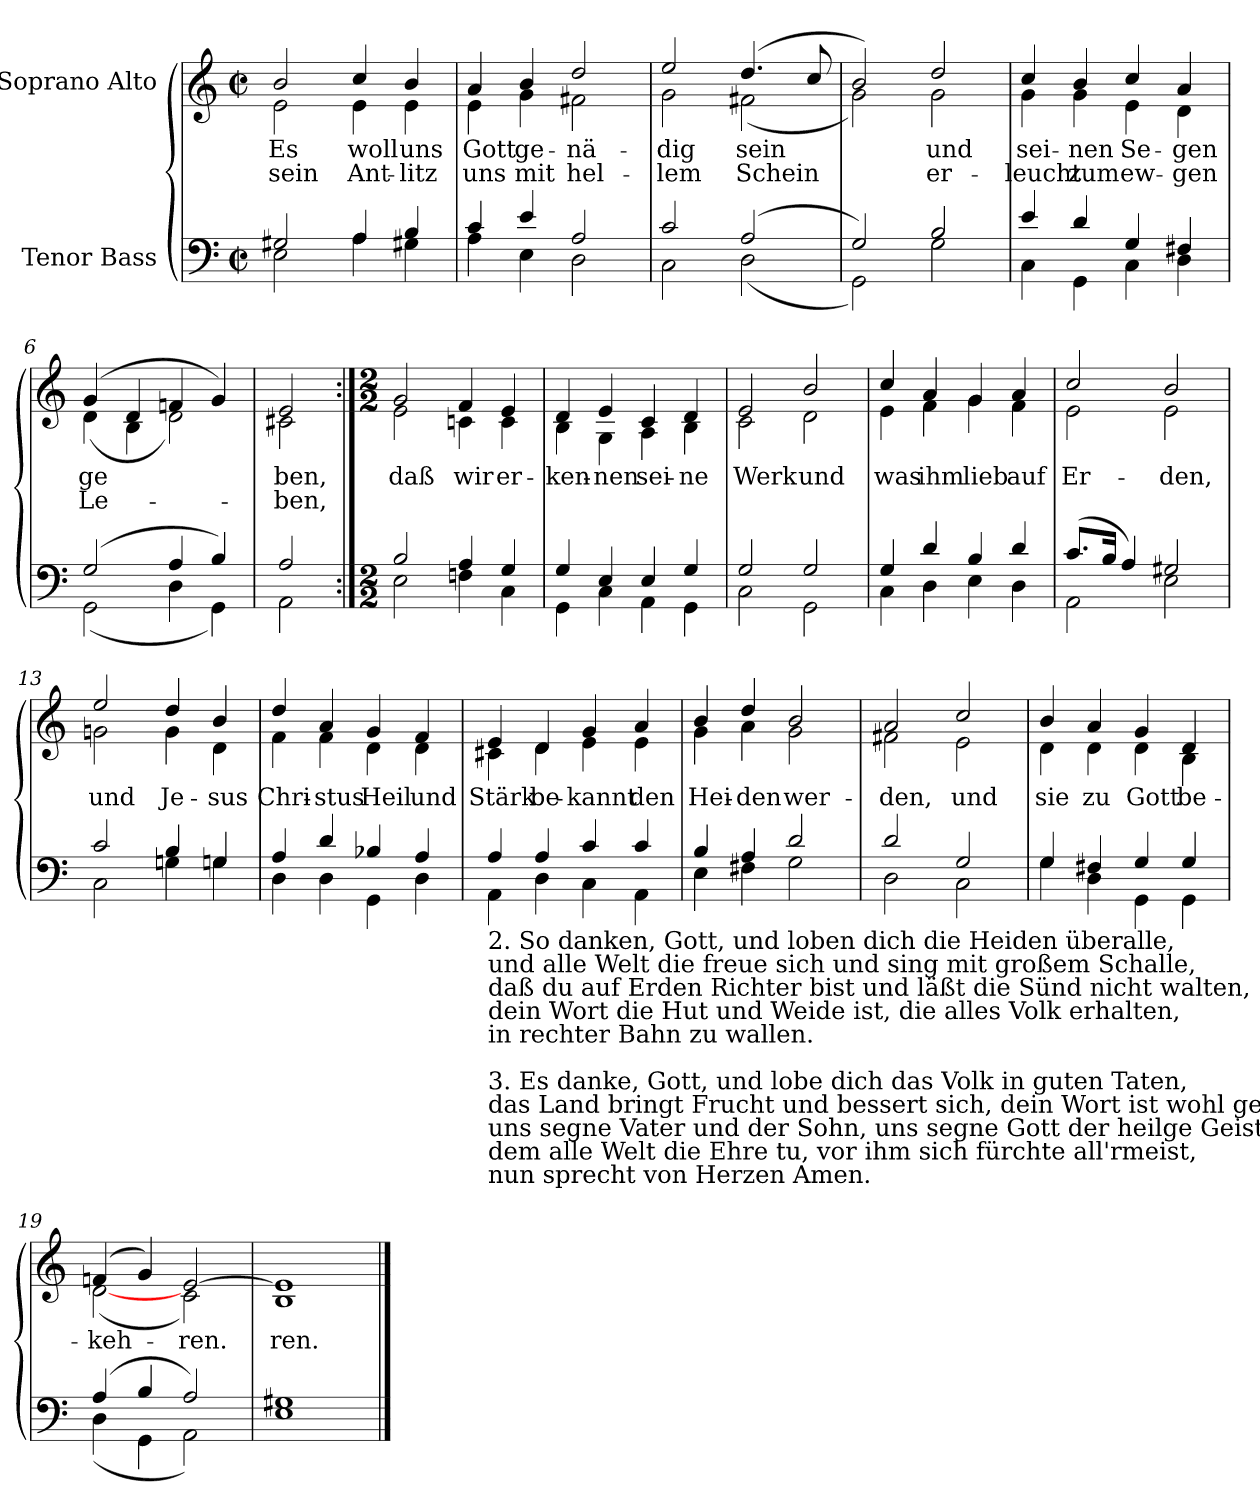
**kern	**kern	**text	**text
*part2	*part1	*part1	*part1
*staff2	*staff1	*staff1	*staff1
*I"Tenor Bass	*I"Soprano Alto	*	*
*clefF4	*clefG2	*	*
*k[]	*k[]	*	*
*C:	*C:	*	*
*M2/2	*M2/2	*	*
*met(c|)	*met(c|)	*	*
=1	=1	=1	=1
*^	*	*	*
!	!	!LO:TX:a:cj:t=Cornelius Becker\n(1561-1604)	!	!
!	!	!LO:TX:a:cj:t=Psalm 67, SWV 164	!	!
!	!	!LO:TX:a:cj:t=Heinrich Schütz\n(1585-1672)	!	!
!	!	!	!LO:LY:b	!LO:LY:b
*	*	*^	*	*
2G#X/	2E\	2b/	2e\	Es	sein
!	!	!	!	!LO:LY:b	!LO:LY:b
4A/	4A\	4cc/	4e\	woll	Ant-
!	!	!	!	!LO:LY:b	!LO:LY:b
4B/	4G#X\	4b/	4e\	-uns	litz
=2	=2	=2	=2	=2	=2
!	!	!	!	!LO:LY:b	!LO:LY:b
4c/	4A\	4a/	4e\	Gott	uns
!	!	!	!	!LO:LY:b	!LO:LY:b
4e/	4E\	4b/	4g\	ge-	-mit
!	!	!	!	!LO:LY:b	!LO:LY:b
2A/	2D\	2dd/	2f#X\	nä-	-hel-
=3	=3	=3	=3	=3	=3
!	!	!	!	!LO:LY:b	!LO:LY:b
2c/	2C\	2ee/	2g\	-dig	lem
!	!	!	!	!LO:LY:b	!LO:LY:b
(>2A/	(<2D\	(>4.dd/	(<2f#X\	sein	Schein
.	.	8cc/	.	.	.
=4	=4	=4	=4	=4	=4
2G/)	2GG\)	2b/)	2g\)	.	.
!	!	!	!	!LO:LY:b	!LO:LY:b
2B/	2G\	2dd/	2g\	und	er-
=5	=5	=5	=5	=5	=5
!	!	!	!	!LO:LY:b	!LO:LY:b
4e/	4C\	4cc/	4g\	-sei-	-leucht
!	!	!	!	!LO:LY:b	!LO:LY:b
4d/	4GG\	4b/	4g\	nen	zum
!	!	!	!	!LO:LY:b	!LO:LY:b
4G/	4C\	4cc/	4e\	Se-	-ew-
!	!	!	!	!LO:LY:b	!LO:LY:b
4F#X/	4D\	4a/	4d\	-gen	gen
=6	=6	=6	=6	=6	=6
!	!	!	!	!LO:LY:b	!LO:LY:b
(>2G/	(<2GG\	(>4g/	(<4d\	ge	Le-
.	.	4d/	4B\	.	.
4A/	4D\	4fn/	2d\)	.	.
4B/)	4GG\)	4g/)	.	.	.
=7	=7	=7	=7	=7	=7
!	!	!	!	!LO:LY:b	!LO:LY:b
2A/	2AA\	2e/	2c#X\	ben,	ben,
!!LO:LB:g=z	!!
=8:|!	=8:|!	=8:|!	=8:|!	=8:|!	=8:|!
*M2/2	*	*M2/2	*	*	*
!	!	!	!	!LO:LY:b	!
2B/	2E\	2g/	2e\	daß	.
!	!	!	!	!LO:LY:b	!
4A/	4Fn\	4f/	4cn\	wir	.
!	!	!	!	!LO:LY:b	!
4G/	4C\	4e/	4c\	er-	.
=9	=9	=9	=9	=9	=9
!	!	!	!	!LO:LY:b	!
4G/	4GG\	4d/	4B\	-ken-	.
!	!	!	!	!LO:LY:b	!
4E/	4C\	4e/	4G\	-nen	.
!	!	!	!	!LO:LY:b	!
4E/	4AA\	4c/	4A\	sei-	.
!	!	!	!	!LO:LY:b	!
4G/	4GG\	4d/	4B\	-ne	.
=10	=10	=10	=10	=10	=10
!	!	!	!	!LO:LY:b	!
2G/	2C\	2e/	2c\	Werk	.
!	!	!	!	!LO:LY:b	!
2G/	2GG\	2b/	2d\	und	.
=11	=11	=11	=11	=11	=11
!	!	!	!	!LO:LY:b	!
4G/	4C\	4cc/	4e\	was	.
!	!	!	!	!LO:LY:b	!
4d/	4D\	4a/	4f\	ihm	.
!	!	!	!	!LO:LY:b	!
4B/	4E\	4g/	4g\	lieb	.
!	!	!	!	!LO:LY:b	!
4d/	4D\	4a/	4f\	auf	.
=12	=12	=12	=12	=12	=12
!	!	!	!	!LO:LY:b	!
(>8.c/L	2AA\	2cc/	2e\	Er-	.
16B/J	.	.	.	.	.
4A/)	.	.	.	.	.
!	!	!	!	!LO:LY:b	!
2G#X/	2E\	2b/	2e\	-den,	.
=13	=13	=13	=13	=13	=13
!	!	!	!	!LO:LY:b	!
2c/	2C\	2ee/	2gn\	und	.
!	!	!	!	!LO:LY:b	!
4B/	4Gn\	4dd/	4g\	Je-	.
!	!	!	!	!LO:LY:b	!
4Gn/	4G\	4b/	4d\	-sus	.
!!LO:LB:g=z	!!
=14	=14	=14	=14	=14	=14
!	!	!	!	!LO:LY:b	!
4A/	4D\	4dd/	4f\	Chri-	.
!	!	!	!	!LO:LY:b	!
4d/	4D\	4a/	4f\	-stus	.
!	!	!	!	!LO:LY:b	!
4B-X/	4GG\	4g/	4d\	Heil	.
!	!	!	!	!LO:LY:b	!
4A/	4D\	4f/	4d\	und	.
=15	=15	=15	=15	=15	=15
!LO:TX:b:t=2. So danken, Gott, und loben dich die Heiden überalle,\nund alle Welt die freue sich und sing mit großem Schalle,\ndaß du auf Erden Richter bist und läßt die Sünd nicht walten,\ndein Wort die Hut und Weide ist, die alles Volk erhalten,\nin rechter Bahn zu wallen.\n\n3. Es danke, Gott, und lobe dich das Volk in guten Taten,\ndas Land bringt Frucht und bessert sich, dein Wort ist wohl geraten,\nuns segne Vater und der Sohn, uns segne Gott der heilge Geist,\ndem alle Welt die Ehre tu, vor ihm sich fürchte all'rmeist,\nnun sprecht von Herzen Amen.	!	!	!	!	!
!	!	!	!	!LO:LY:b	!
4A/	4AA\	4e/	4c#X\	Stärk	.
!	!	!	!	!LO:LY:b	!
4A/	4D\	4d/	4d\	be-	.
!	!	!	!	!LO:LY:b	!
4c/	4C\	4g/	4e\	-kannt	.
!	!	!	!	!LO:LY:b	!
4c/	4AA\	4a/	4e\	den	.
=16	=16	=16	=16	=16	=16
!	!	!	!	!LO:LY:b	!
4B/	4E\	4b/	4g\	Hei-	.
!	!	!	!	!LO:LY:b	!
4A/	4F#X\	4dd/	4a\	-den	.
!	!	!	!	!LO:LY:b	!
2d/	2G\	2b/	2g\	wer-	.
=17	=17	=17	=17	=17	=17
!	!	!	!	!LO:LY:b	!
2d/	2D\	2a/	2f#X\	-den,	.
!	!	!	!	!LO:LY:b	!
2G/	2C\	2cc/	2e\	und	.
=18	=18	=18	=18	=18	=18
!	!	!	!	!LO:LY:b	!
4G/	4G\	4b/	4d\	-sie	.
!	!	!	!	!LO:LY:b	!
4F#X/	4D\	4a/	4d\	zu	.
!	!	!	!	!LO:LY:b	!
4G/	4GG\	4g/	4d\	Gott	.
!	!	!	!	!LO:LY:a	!
!	!	!	!	!LO:LY:b	!
4G/	4GG\	4d/	4B\	be-	.
=19	=19	=19	=19	=19	=19
!	!	!	!	!LO:LY:a	!
!	!	!	!	!LO:LY:b	!
(>4A/	(<4D\	(>4fn/	(<[2d\	keh-	.
4B/	4GG\	4g/)	.	.	.
!	!	!	!	!LO:LY:a	!
2A/)	2AA\)	[2e/	2c\)	ren.	.
=20	=20	=20	=20	=20	=20
!	!	!	!	!LO:LY:b	!
1G#X/	1E\	1e/]	1B\	ren.	.
*v	*v	*	*	*	*
*	*v	*v	*	*
==	==	==	==
*-	*-	*-	*-
